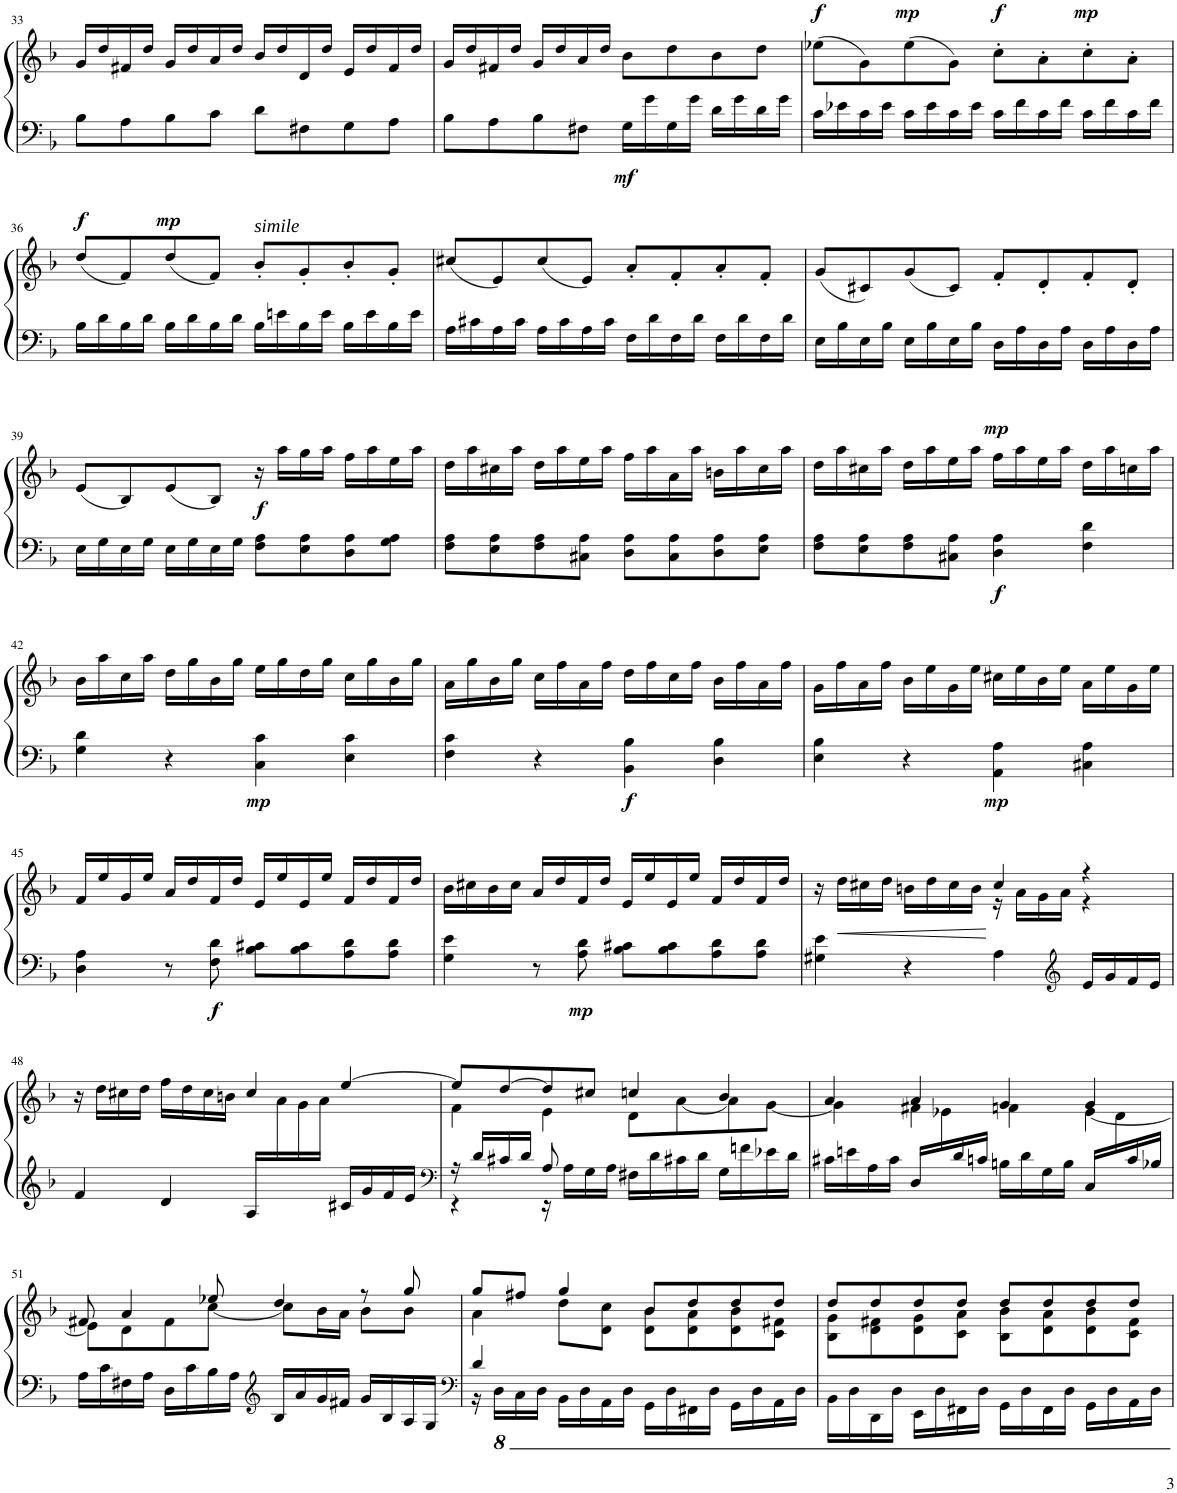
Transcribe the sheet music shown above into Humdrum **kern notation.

**kern	**kern	**dynam
*part1	*part1	*part1
*staff2	*staff1	*staff1/2
*I"Piano	*	*
*I'Pno	*	*
!!LO:PB:g=z
*clefF4	*clefG2	*
*k[b-]	*k[b-]	*
*M4/4	*M4/4	*
*met(c)	*met(c)	*
=33	=33	=33
8B-\L	16g/LL	.
.	16dd/	.
8A\	16f#X/	.
.	16dd/JJ	.
8B-\	16g/LL	.
.	16dd/	.
8c\J	16a/	.
.	16dd/JJ	.
8d\L	16b-/LL	.
.	16dd/	.
8F#X\	16d/	.
.	16dd/JJ	.
8G\	16e/LL	.
.	16dd/	.
8A\J	16f#/	.
.	16dd/JJ	.
=34	=34	=34
8B-\L	16g/LL	.
.	16dd/	.
8A\	16f#X/	.
.	16dd/JJ	.
8B-\	16g/LL	.
.	16dd/	.
8F#X\J	16a/	.
.	16dd/JJ	.
!	!	!LO:DY:b=2
16G\LL	8b-\L	mf
16g\	.	.
16G\	8dd\	.
16g\JJ	.	.
16d\LL	8b-\	.
16g\	.	.
16d\	8dd\J	.
16g\JJ	.	.
=35	=35	=35
!	!	!LO:DY:a
16c\LL	(8ee-X\L	f
16e-X\	.	.
16c\	8g'\)	.
16e-\JJ	.	.
!	!	!LO:DY:a
16c\LL	(8ee-\	mp
16e-\	.	.
16c\	8g'\J)	.
16e-\JJ	.	.
!	!	!LO:DY:a
16c\LL	8cc'\L	f
16f\	.	.
16c\	8a'\	.
16f\JJ	.	.
!	!	!LO:DY:a
16c\LL	8cc'\	mp
16f\	.	.
16c\	8a'\J	.
16f\JJ	.	.
!!LO:LB:g=z
=36	=36	=36
!	!	!LO:DY:a
16B-\LL	(8dd/L	f
16d\	.	.
16B-\	8f'/)	.
16d\JJ	.	.
!	!	!LO:DY:a
16B-\LL	(8dd/	mp
16d\	.	.
16B-\	8f'/J)	.
16d\JJ	.	.
!	!LO:TX:a:i:t=simile	!
16B-\LL	8b-'/L	.
16en\	.	.
16B-\	8g'/	.
16e\JJ	.	.
16B-\LL	8b-'/	.
16e\	.	.
16B-\	8g'/J	.
16e\JJ	.	.
=37	=37	=37
16A\LL	(8cc#X/L	.
16c#X\	.	.
16A\	8e'/)	.
16c#\JJ	.	.
16A\LL	(8cc#/	.
16c#\	.	.
16A\	8e'/J)	.
16c#\JJ	.	.
16F\LL	8a'/L	.
16d\	.	.
16F\	8f'/	.
16d\JJ	.	.
16F\LL	8a'/	.
16d\	.	.
16F\	8f'/J	.
16d\JJ	.	.
=38	=38	=38
16E\LL	(8g/L	.
16B-\	.	.
16E\	8c#X'/)	.
16B-\JJ	.	.
16E\LL	(8g/	.
16B-\	.	.
16E\	8c#'/J)	.
16B-\JJ	.	.
16D\LL	8f'/L	.
16A\	.	.
16D\	8d'/	.
16A\JJ	.	.
16D\LL	8f'/	.
16A\	.	.
16D\	8d'/J	.
16A\JJ	.	.
!!LO:LB:g=z
=39	=39	=39
16E\LL	(8e/L	.
16G\	.	.
16E\	8B-'/)	.
16G\JJ	.	.
16E\LL	(8e/	.
16G\	.	.
16E\	8B-'/J)	.
16G\JJ	.	.
!	!	!LO:DY:a=2
8F\ 8A\L	16r	f
.	16aa\LL	.
8E\ 8A\	16gg\	.
.	16aa\JJ	.
8D\ 8A\	16ff\LL	.
.	16aa\	.
8G\ 8A\J	16ee\	.
.	16aa\JJ	.
=40	=40	=40
8F\ 8A\L	16dd\LL	.
.	16aa\	.
8E\ 8A\	16cc#X\	.
.	16aa\JJ	.
8F\ 8A\	16dd\LL	.
.	16aa\	.
8C#X\ 8A\J	16ee\	.
.	16aa\JJ	.
8D\ 8A\L	16ff\LL	.
.	16aa\	.
8C#\ 8A\	16a\	.
.	16aa\JJ	.
8D\ 8A\	16bn\LL	.
.	16aa\	.
8E\ 8A\J	16cc#\	.
.	16aa\JJ	.
=41	=41	=41
8F\ 8A\L	16dd\LL	.
.	16aa\	.
8E\ 8A\	16cc#X\	.
.	16aa\JJ	.
8F\ 8A\	16dd\LL	.
.	16aa\	.
8C#X\ 8A\J	16ee\	.
.	16aa\JJ	.
!	!	!LO:DY:b=2
!	!	!LO:DY:n=1:a
4D\ 4A\	16ff\LL	f mp
.	16aa\	.
.	16ee\	.
.	16aa\JJ	.
4F\ 4d\	16dd\LL	.
.	16aa\	.
.	16ccn\	.
.	16aa\JJ	.
!!LO:LB:g=z
=42	=42	=42
4G\ 4d\	16b-\LL	.
.	16aa\	.
.	16cc\	.
.	16aa\JJ	.
4r	16dd\LL	.
.	16gg\	.
.	16b-\	.
.	16gg\JJ	.
!	!	!LO:DY:b=2
4C\ 4c\	16ee\LL	mp
.	16gg\	.
.	16dd\	.
.	16gg\JJ	.
4E\ 4c\	16cc\LL	.
.	16gg\	.
.	16b-\	.
.	16gg\JJ	.
=43	=43	=43
4F\ 4c\	16a\LL	.
.	16gg\	.
.	16b-\	.
.	16gg\JJ	.
4r	16cc\LL	.
.	16ff\	.
.	16a\	.
.	16ff\JJ	.
!	!	!LO:DY:b=2
4BB-\ 4B-\	16dd\LL	f
.	16ff\	.
.	16cc\	.
.	16ff\JJ	.
4D\ 4B-\	16b-\LL	.
.	16ff\	.
.	16a\	.
.	16ff\JJ	.
=44	=44	=44
4E\ 4B-\	16g\LL	.
.	16ff\	.
.	16a\	.
.	16ff\JJ	.
4r	16b-\LL	.
.	16ee\	.
.	16g\	.
.	16ee\JJ	.
!	!	!LO:DY:b=2
4AA\ 4A\	16cc#X\LL	mp
.	16ee\	.
.	16b-\	.
.	16ee\JJ	.
4C#X\ 4A\	16a\LL	.
.	16ee\	.
.	16g\	.
.	16ee\JJ	.
!!LO:LB:g=z
=45	=45	=45
4D\ 4A\	16f/LL	.
.	16ee/	.
.	16g/	.
.	16ee/JJ	.
8r	16a/LL	.
.	16dd/	.
!	!	!LO:DY:b=2
8F\ 8d\	16f/	f
.	16dd/JJ	.
8B-\' 8c#X\'L	16e/LL	.
.	16ee/	.
8B-\ 8c#\	16e/	.
.	16ee/JJ	.
8A\' 8d\'	16f/LL	.
.	16dd/	.
8A\ 8d\J	16f/	.
.	16dd/JJ	.
=46	=46	=46
4G\ 4e\	16b-\LL	.
.	16cc#X\	.
.	16b-\	.
.	16cc#\JJ	.
8r	16a/LL	.
.	16dd/	.
!	!	!LO:DY:b=2
8A\ 8d\	16f/	mp
.	16dd/JJ	.
8B-\' 8c#X\'L	16e/LL	.
.	16ee/	.
8B-\ 8c#\	16e/	.
.	16ee/JJ	.
8A\' 8d\'	16f/LL	.
.	16dd/	.
8A\ 8d\J	16f/	.
.	16dd/JJ	.
=47	=47	=47
*	*^	*
4G#X\ 4e\	16r	2ryy	.
!	!	!	!LO:HP:b
.	16dd\LL	.	<
.	16cc#X\	.	.
.	16dd\JJ	.	.
4r	16bn\LL	.	.
.	16dd\	.	.
.	16cc#\	.	.
.	16b\JJ	.	.
4A\	4cc#/	16r	[
.	.	16a\LL	.
.	.	16g\	.
*clefG2	*	*	*
.	.	16a\JJ	.
16e/LL	4r	4r	.
16g/	.	.	.
16f/	.	.	.
16e/JJ	.	.	.
!!LO:LB:g=z	!!
=48	=48	=48	=48
4f/	16r	16ryy	.
*	*v	*v	*
.	16dd\LL	.
.	16cc#X\	.
.	16dd\JJ	.
4d/	16ff\LL	.
.	16dd\	.
.	16cc#\	.
.	16bn\JJ	.
16A/LL	4cc#/	.
*	*^	*
8.ryy	.	16a\	.
.	.	16g\	.
.	.	16a\JJ	.
16c#X/LL	[4ee/	4ryy	.
16g/	.	.	.
16f/	.	.	.
16e/JJ	.	.	.
=49	=49	=49	=49
*clefF4	*	*	*
*^	*	*	*
16r	4r	8ee/L]	4f\	.
16d/LL	.	.	.	.
16c#X/	.	[8dd/	.	.
16d/JJ	.	.	.	.
8A/	16r	8dd/]	4e\	.
.	16A\LL	.	.	.
8ryy	16G\	8cc#X/J	.	.
.	16A\JJ	.	.	.
2ryy	16F#X\LL	4ccn/	8d\L	.
.	16d\	.	.	.
.	16c#X\	.	[8a\	.
.	16d\JJ	.	.	.
.	16G\LL	4b-/	8a\]	.
.	16fn\	.	.	.
.	16e-X\	.	[8g\J	.
.	16d\JJ	.	.	.
*v	*v	*	*	*
=50	=50	=50	=50
*	*	*^	*
16c#X\LL	4a/	4g\]	16ryy	.
*	*	*v	*v	*
16en\	.	.	.
16A\	.	.	.
16c#\JJ	.	.	.
16D/LL	4a/	4f#X\	.
*	*	*^	*
16ryy	.	.	16e-X\	.
16d/	.	.	4..ryy	.
16cn/JJ	.	.	.	.
16Bn\LL	4g/	4fn\	.	.
16d\	.	.	.	.
16G\	.	.	.	.
16B\JJ	.	.	.	.
16C/LL	4g/	[4e-\	.	.
16ryy	.	.	16d\	.
16c/	.	.	8ryy	.
16B-X/JJ	.	.	.	.
*	*	*v	*v	*
!!LO:LB:g=z
=51	=51	=51	=51
16A\LL	8f#X/	8e-\L]	.
16c\	.	.	.
16F#X\	4a/	8d\	.
16A\JJ	.	.	.
16D\LL	.	8f#\	.
16c\	.	.	.
16B-\	8ee-X/	[8cc\J	.
16A\JJ	.	.	.
*clefG2	*	*	*
16B-/LL	4dd/	8cc\L]	.
16a/	.	.	.
16g/	.	16b-\L	.
16f#X/JJ	.	16a\JJ	.
16g/LL	8r	8b-\L	.
16B-/	.	.	.
16A/	8gg/	8b-\J	.
16G/JJ	.	.	.
=52	=52	=52	=52
*clefF4	*	*	*
*^	*	*	*
4d/	16r	8gg/L	4a\	.
.	16DD\LL	.	.	.
.	16CC\	8ff#X/J	.	.
.	16DD\JJ	.	.	.
4ryy	16BBB-\LL	4gg/	8dd\L	.
.	16DD\	.	.	.
.	16AAA\	.	8d\ 8cc\J	.
.	16DD\JJ	.	.	.
2ryy	16GGG\LL	8b-/L	8d\ 8b-\L	.
.	16DD\	.	.	.
.	16FFF#X\	8dd/	8d\ 8a\	.
.	16DD\JJ	.	.	.
.	16GGG\LL	8dd/	8d\ 8b-\	.
.	16DD\	.	.	.
.	16AAA\	8dd/J	8c\ 8f#X\J	.
.	16DD\JJ	.	.	.
*v	*v	*	*	*
=53	=53	=53	=53
16BBB-\LL	8dd/L	8B-\ 8g\L	.
16DD\	.	.	.
16DDD\	8dd/	8d\ 8f#X\	.
16DD\JJ	.	.	.
16EEE\LL	8dd/	8d\ 8g\	.
16DD\	.	.	.
16FFF#X\	8dd/J	8c\ 8a\J	.
16DD\JJ	.	.	.
16GGG\LL	8dd/L	8B-\ 8b-\L	.
16DD\	.	.	.
16FFF#\	8dd/	8d\ 8a\	.
16DD\JJ	.	.	.
16GGG\LL	8dd/	8d\ 8b-\	.
16DD\	.	.	.
16AAA\	8dd/J	8c\ 8f#\J	.
16DD\JJ	.	.	.
*	*v	*v	*
=	=	=
*-	*-	*-
